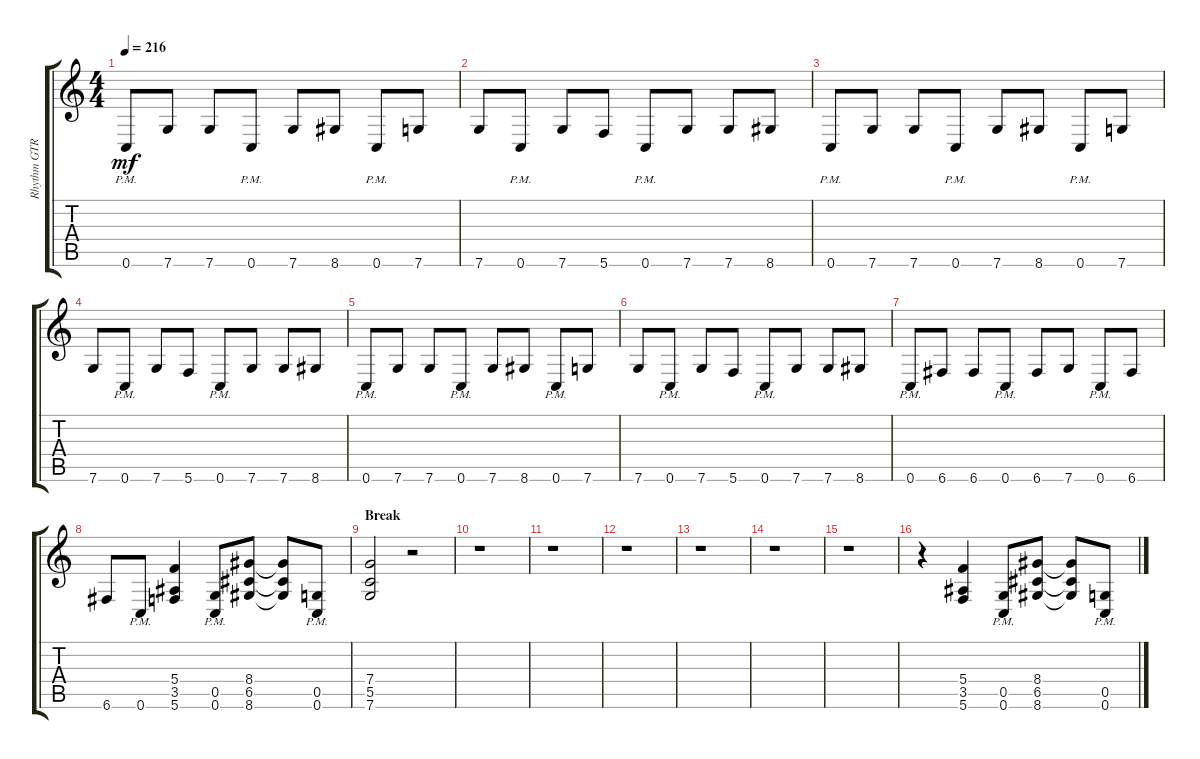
\track ("Rhythm GTR 2" "Rhythm GTR") {instrument distortionguitar}
\staff {score tabs}
\tuning (D4 A3 F3 C3 G2 C2) {hide}
\ts (4 4)
\tempo 216
\clef g2
\ks aminor
0.6{pm}.8{dy mf} 7.6.8 7.6.8 0.6{pm}.8 7.6.8 8.6.8 0.6{pm}.8 7.6.8 |
7.6.8 0.6{pm}.8 7.6.8 5.6.8 0.6{pm}.8 7.6.8 7.6.8 8.6.8 |
0.6{pm}.8 7.6.8 7.6.8 0.6{pm}.8 7.6.8 8.6.8 0.6{pm}.8 7.6.8 |
7.6.8 0.6{pm}.8 7.6.8 5.6.8 0.6{pm}.8 7.6.8 7.6.8 8.6.8 |
0.6{pm}.8 7.6.8 7.6.8 0.6{pm}.8 7.6.8 8.6.8 0.6{pm}.8 7.6.8 |
7.6.8 0.6{pm}.8 7.6.8 5.6.8 0.6{pm}.8 7.6.8 7.6.8 8.6.8 |
0.6{pm}.8 6.6.8 6.6.8 0.6{pm}.8 6.6.8 7.6.8 0.6{pm}.8 6.6.8 |
6.6.8 0.6{pm}.8 (5.4 3.5 5.6).4 (0.5{pm} 0.6{pm}).8 (8.4 6.5 8.6).8 (8.4{t} 6.5{t} 8.6{t}).8 (0.5{pm} 0.6{pm}).8 |
\section ("" "Break")
(7.4 5.5 7.6).2 r.2 |
r.1 |
r.1 |
r.1 |
r.1 |
r.1 |
r.1 |
r.4 (5.4 3.5 5.6).4 (0.5{pm} 0.6{pm}).8 (8.4 6.5 8.6).8 (8.4{t} 6.5{t} 8.6{t}).8 (0.5{pm} 0.6{pm}).8
